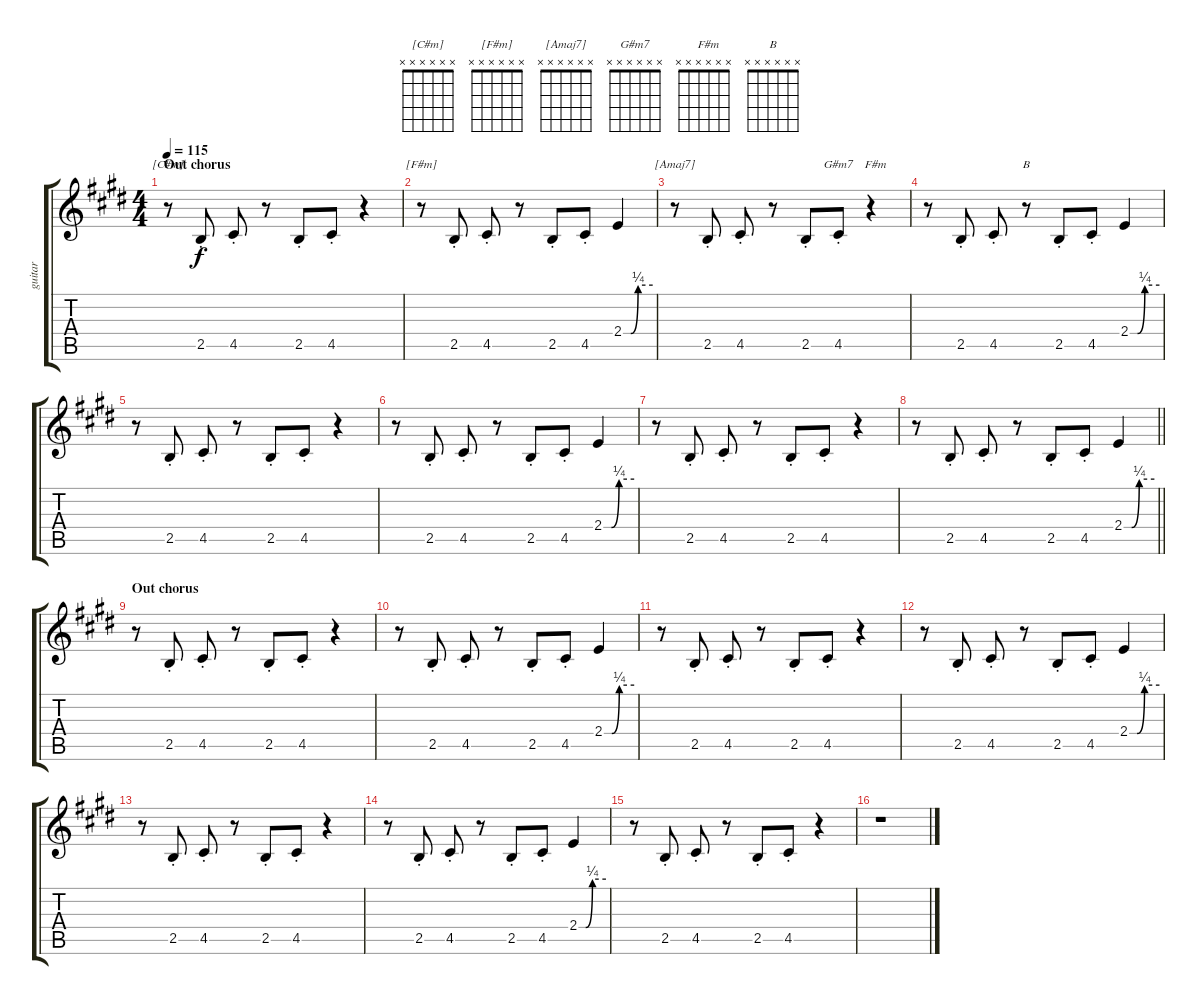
\track ("guitar" "guitar") {instrument electricguitarclean}
\staff {score tabs}
\tuning (E4 B3 G3 D3 A2 E2) {hide}
\chord ("[C#m]" x x x x x x)
\chord ("[F#m]" x x x x x x)
\chord ("[Amaj7]" x x x x x x)
\chord ("G#m7" x x x x x x)
\chord ("   F#m" x x x x x x)
\chord ("B" x x x x x x)
\ts (4 4)
\section ("" "Out chorus")
\tempo 115
\clef g2
\ks c#minor
r.8{ch "[C#m]" dy f} 2.5{st}.8 4.5{st}.8 r.8 2.5{st}.8 4.5{st}.8 r.4 |
r.8{ch "[F#m]"} 2.5{st}.8 4.5{st}.8 r.8 2.5{st}.8 4.5{st}.8 2.4{be (custom 0 0 15 0 30 1 60 1)}.4 |
r.8{ch "[Amaj7]"} 2.5{st}.8 4.5{st}.8 r.8 2.5{st}.8 4.5{st}.8{ch "G#m7"} r.4{ch "   F#m"} |
r.8 2.5{st}.8 4.5{st}.8 r.8{ch "B"} 2.5{st}.8 4.5{st}.8 2.4{be (custom 0 0 15 0 30 1 60 1)}.4 |
r.8 2.5{st}.8 4.5{st}.8 r.8 2.5{st}.8 4.5{st}.8 r.4 |
r.8 2.5{st}.8 4.5{st}.8 r.8 2.5{st}.8 4.5{st}.8 2.4{be (custom 0 0 15 0 30 1 60 1)}.4 |
r.8 2.5{st}.8 4.5{st}.8 r.8 2.5{st}.8 4.5{st}.8 r.4 |
\barLineRight lightlight
r.8 2.5{st}.8 4.5{st}.8 r.8 2.5{st}.8 4.5{st}.8 2.4{be (custom 0 0 15 0 30 1 60 1)}.4 |
\section ("" "Out chorus")
r.8 2.5{st}.8 4.5{st}.8 r.8 2.5{st}.8 4.5{st}.8 r.4 |
r.8 2.5{st}.8 4.5{st}.8 r.8 2.5{st}.8 4.5{st}.8 2.4{be (custom 0 0 15 0 30 1 60 1)}.4 |
r.8 2.5{st}.8 4.5{st}.8 r.8 2.5{st}.8 4.5{st}.8 r.4 |
r.8 2.5{st}.8 4.5{st}.8 r.8 2.5{st}.8 4.5{st}.8 2.4{be (custom 0 0 15 0 30 1 60 1)}.4 |
r.8 2.5{st}.8 4.5{st}.8 r.8 2.5{st}.8 4.5{st}.8 r.4 |
r.8 2.5{st}.8 4.5{st}.8 r.8 2.5{st}.8 4.5{st}.8 2.4{be (custom 0 0 15 0 30 1 60 1)}.4 |
r.8 2.5{st}.8 4.5{st}.8 r.8 2.5{st}.8 4.5{st}.8 r.4 |
r.1
